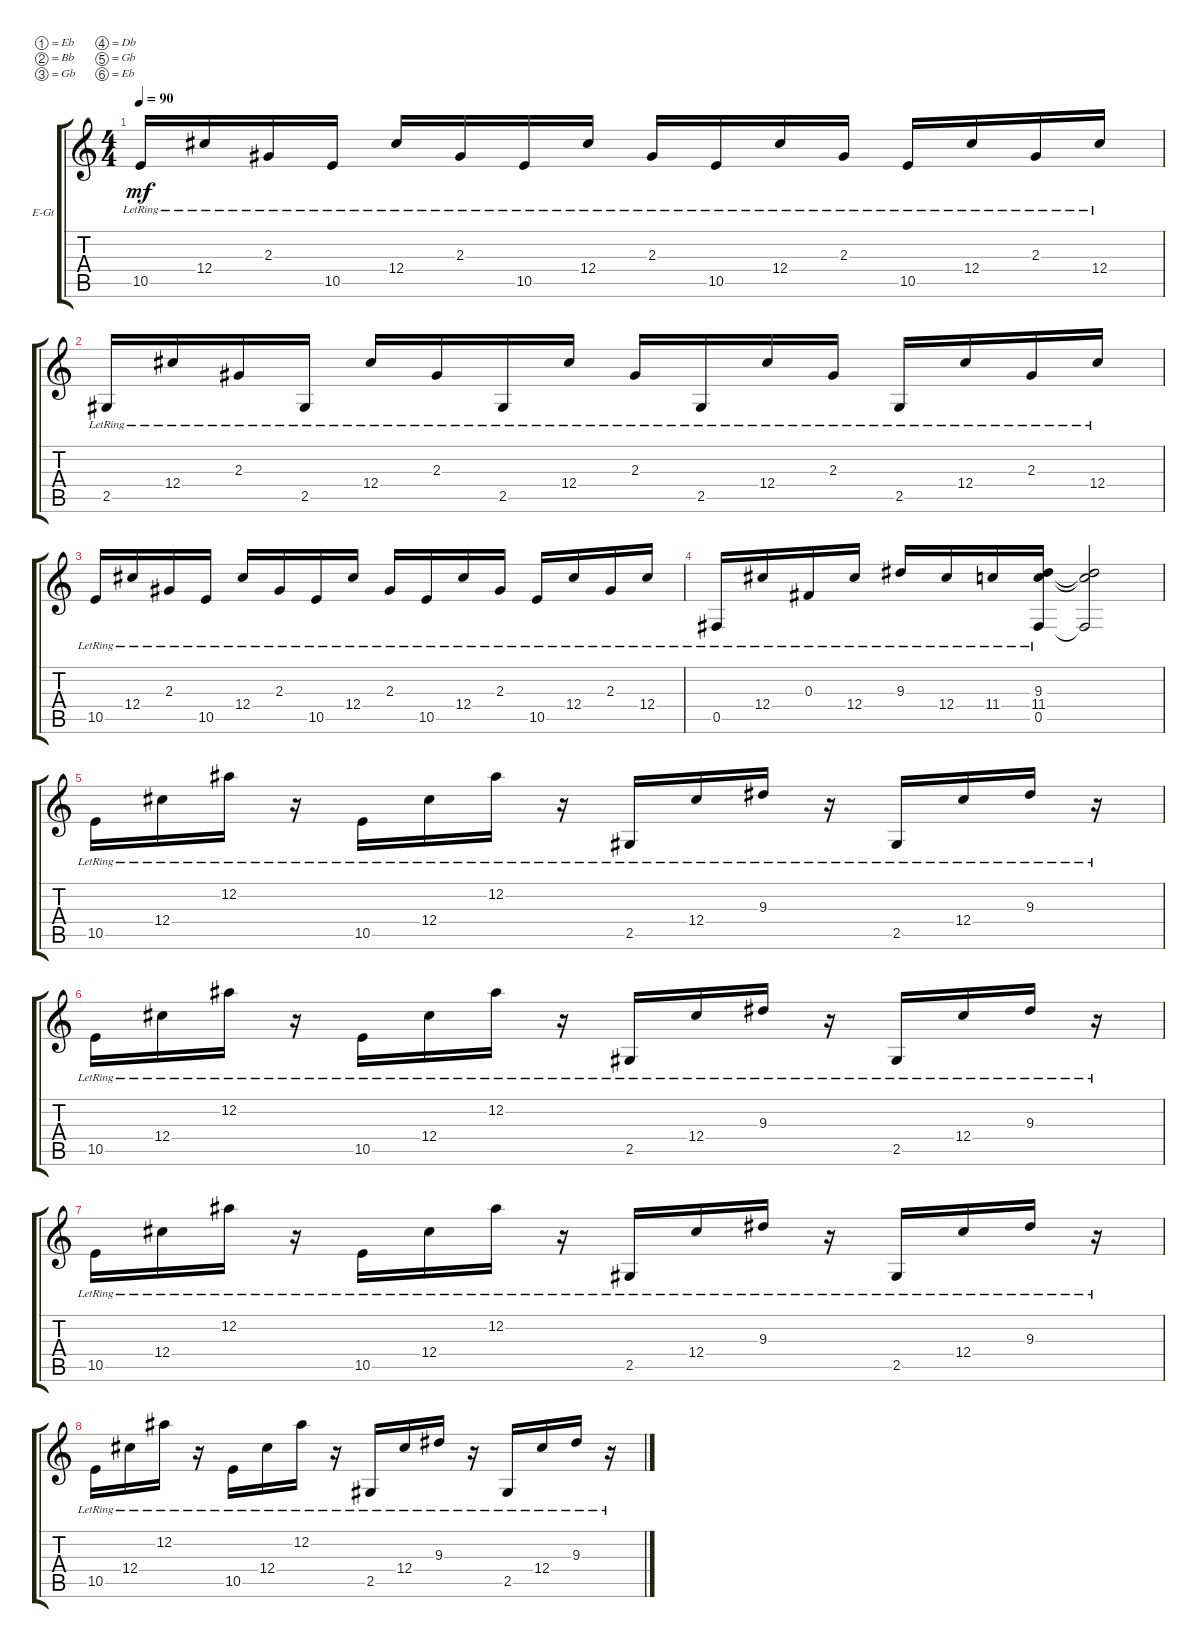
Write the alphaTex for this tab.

\defaultSystemsLayout 4
\bracketExtendMode groupsimilarinstruments
\firstSystemTrackNameOrientation horizontal
\otherSystemsTrackNameOrientation horizontal
\track ("Electric Guitar" "E-Gt") {instrument electricguitarclean}
\staff {score tabs}
\tuning (Eb4 Bb3 Gb3 Db3 Gb2 Eb2)
\ts (4 4)
\tempo 90
\clef g2
\ks c
10.5{lr}.16{dy mf} 12.4{lr}.16 2.3{lr}.16 10.5{lr}.16 12.4{lr}.16 2.3{lr}.16 10.5{lr}.16 12.4{lr}.16 2.3{lr}.16 10.5{lr}.16 12.4{lr}.16 2.3{lr}.16 10.5{lr}.16 12.4{lr}.16 2.3{lr}.16 12.4{lr}.16 |
2.5{lr}.16 12.4{lr}.16 2.3{lr}.16 2.5{lr}.16 12.4{lr}.16 2.3{lr}.16 2.5{lr}.16 12.4{lr}.16 2.3{lr}.16 2.5{lr}.16 12.4{lr}.16 2.3{lr}.16 2.5{lr}.16 12.4{lr}.16 2.3{lr}.16 12.4{lr}.16 |
10.5{lr}.16 12.4{lr}.16 2.3{lr}.16 10.5{lr}.16 12.4{lr}.16 2.3{lr}.16 10.5{lr}.16 12.4{lr}.16 2.3{lr}.16 10.5{lr}.16 12.4{lr}.16 2.3{lr}.16 10.5{lr}.16 12.4{lr}.16 2.3{lr}.16 12.4{lr}.16 |
0.5{lr}.16 12.4{lr}.16 0.3{lr}.16 12.4{lr}.16 9.3{lr}.16 12.4{lr}.16 11.4{lr}.16 (9.3{lr} 11.4 0.5).16 (9.3{t} 11.4{t} 0.5{t}).2 |
10.5{lr}.16 12.4{lr}.16 12.2{lr}.16 r.16 10.5{lr}.16 12.4{lr}.16 12.2{lr}.16 r.16 2.5{lr}.16 12.4{lr}.16 9.3{lr}.16 r.16 2.5{lr}.16 12.4{lr}.16 9.3{lr}.16 r.16 |
10.5{lr}.16 12.4{lr}.16 12.2{lr}.16 r.16 10.5{lr}.16 12.4{lr}.16 12.2{lr}.16 r.16 2.5{lr}.16 12.4{lr}.16 9.3{lr}.16 r.16 2.5{lr}.16 12.4{lr}.16 9.3{lr}.16 r.16 |
10.5{lr}.16 12.4{lr}.16 12.2{lr}.16 r.16 10.5{lr}.16 12.4{lr}.16 12.2{lr}.16 r.16 2.5{lr}.16 12.4{lr}.16 9.3{lr}.16 r.16 2.5{lr}.16 12.4{lr}.16 9.3{lr}.16 r.16 |
10.5{lr}.16 12.4{lr}.16 12.2{lr}.16 r.16 10.5{lr}.16 12.4{lr}.16 12.2{lr}.16 r.16 2.5{lr}.16 12.4{lr}.16 9.3{lr}.16 r.16 2.5{lr}.16 12.4{lr}.16 9.3{lr}.16 r.16
